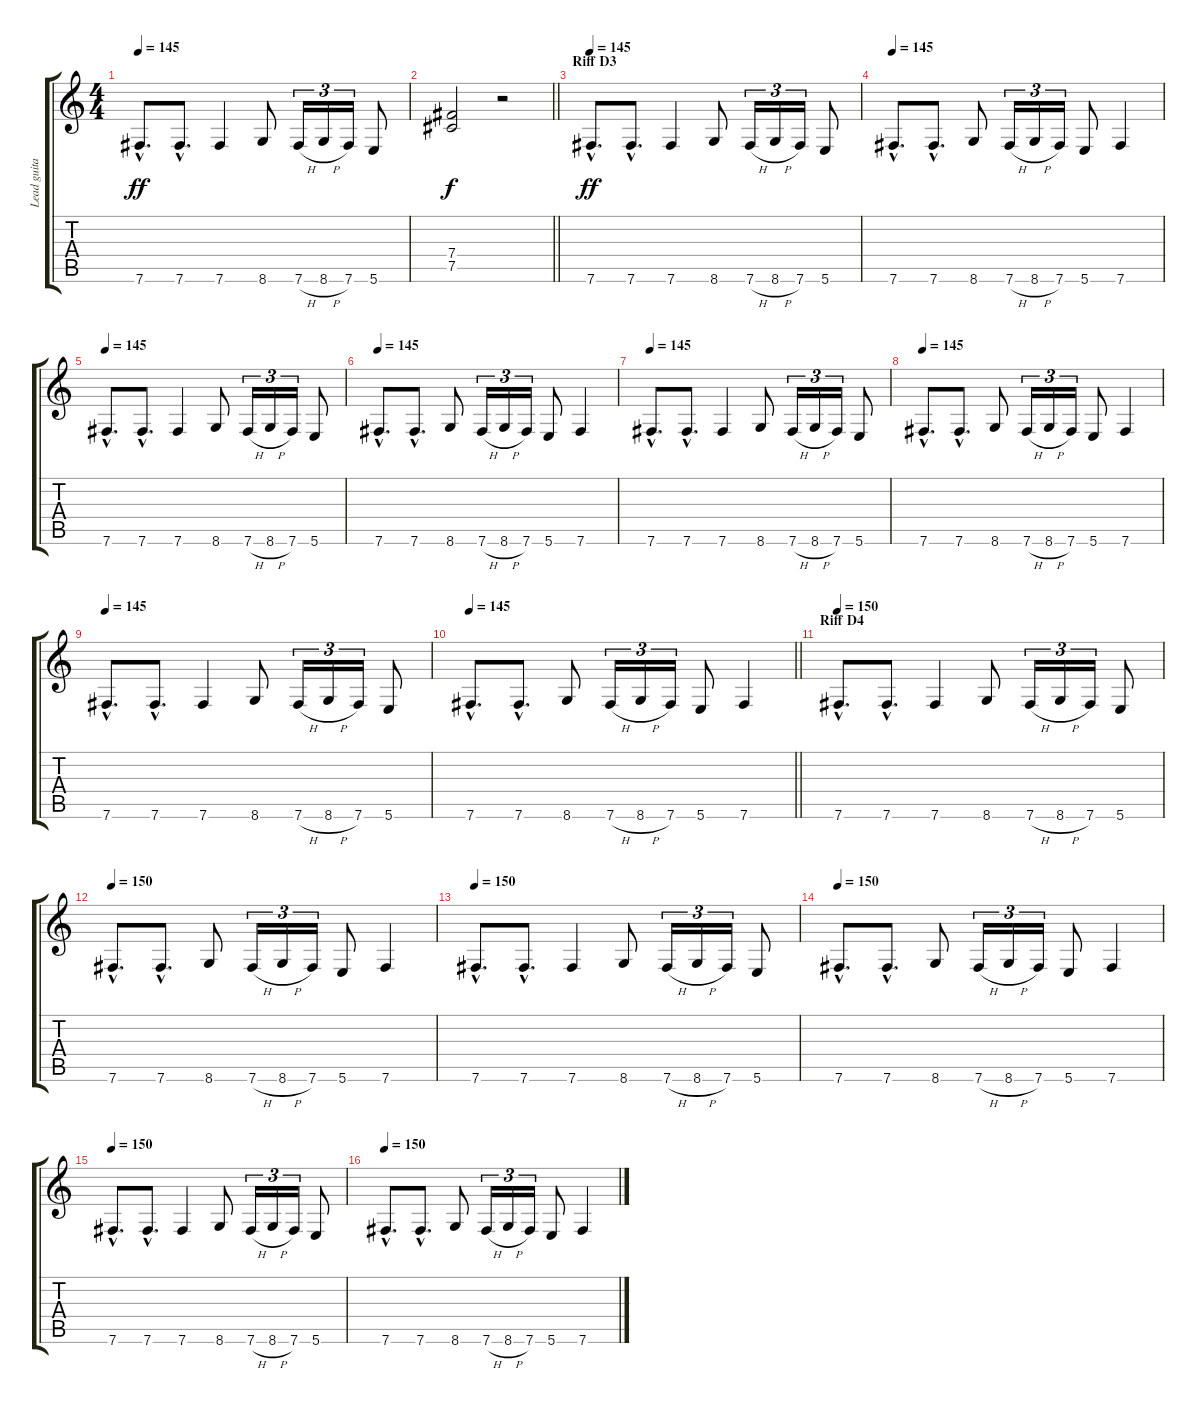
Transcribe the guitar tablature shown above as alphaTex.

\track ("Lead guitar" "Lead guita") {instrument overdrivenguitar}
\staff {score tabs}
\tuning (Db4 Ab3 E3 B2 Gb2 B1) {hide}
\ts (4 4)
\tempo 145
\clef g2
\ks c
7.6{hac}.8{d dy ff balance 16} 7.6{hac}.8{d} 7.6.4 8.6.8 7.6{h}.16{tu (3 2)} 8.6{h}.16{tu (3 2)} 7.6.16{tu (3 2)} 5.6.8 |
\barLineRight lightlight
(7.4 7.5).2{dy f} r.2 |
\section ("" "Riff D3")
\tempo 145
7.6{hac}.8{d dy ff balance 16} 7.6{hac}.8{d} 7.6.4 8.6.8 7.6{h}.16{tu (3 2)} 8.6{h}.16{tu (3 2)} 7.6.16{tu (3 2)} 5.6.8 |
\tempo 145
7.6{hac}.8{d} 7.6{hac}.8{d} 8.6.8 7.6{h}.16{tu (3 2)} 8.6{h}.16{tu (3 2)} 7.6.16{tu (3 2)} 5.6.8 7.6.4 |
\tempo 145
7.6{hac}.8{d balance 16} 7.6{hac}.8{d} 7.6.4 8.6.8 7.6{h}.16{tu (3 2)} 8.6{h}.16{tu (3 2)} 7.6.16{tu (3 2)} 5.6.8 |
\tempo 145
7.6{hac}.8{d} 7.6{hac}.8{d} 8.6.8 7.6{h}.16{tu (3 2)} 8.6{h}.16{tu (3 2)} 7.6.16{tu (3 2)} 5.6.8 7.6.4 |
\tempo 145
7.6{hac}.8{d balance 16} 7.6{hac}.8{d} 7.6.4 8.6.8 7.6{h}.16{tu (3 2)} 8.6{h}.16{tu (3 2)} 7.6.16{tu (3 2)} 5.6.8 |
\tempo 145
7.6{hac}.8{d} 7.6{hac}.8{d} 8.6.8 7.6{h}.16{tu (3 2)} 8.6{h}.16{tu (3 2)} 7.6.16{tu (3 2)} 5.6.8 7.6.4 |
\tempo 145
7.6{hac}.8{d balance 16} 7.6{hac}.8{d} 7.6.4 8.6.8 7.6{h}.16{tu (3 2)} 8.6{h}.16{tu (3 2)} 7.6.16{tu (3 2)} 5.6.8 |
\tempo 145
\barLineRight lightlight
7.6{hac}.8{d} 7.6{hac}.8{d} 8.6.8 7.6{h}.16{tu (3 2)} 8.6{h}.16{tu (3 2)} 7.6.16{tu (3 2)} 5.6.8 7.6.4 |
\section ("" "Riff D4")
\tempo 150
7.6{hac}.8{d balance 16} 7.6{hac}.8{d} 7.6.4 8.6.8 7.6{h}.16{tu (3 2)} 8.6{h}.16{tu (3 2)} 7.6.16{tu (3 2)} 5.6.8 |
\tempo 150
7.6{hac}.8{d} 7.6{hac}.8{d} 8.6.8 7.6{h}.16{tu (3 2)} 8.6{h}.16{tu (3 2)} 7.6.16{tu (3 2)} 5.6.8 7.6.4 |
\tempo 150
7.6{hac}.8{d balance 16} 7.6{hac}.8{d} 7.6.4 8.6.8 7.6{h}.16{tu (3 2)} 8.6{h}.16{tu (3 2)} 7.6.16{tu (3 2)} 5.6.8 |
\tempo 150
7.6{hac}.8{d} 7.6{hac}.8{d} 8.6.8 7.6{h}.16{tu (3 2)} 8.6{h}.16{tu (3 2)} 7.6.16{tu (3 2)} 5.6.8 7.6.4 |
\tempo 150
7.6{hac}.8{d balance 16} 7.6{hac}.8{d} 7.6.4 8.6.8 7.6{h}.16{tu (3 2)} 8.6{h}.16{tu (3 2)} 7.6.16{tu (3 2)} 5.6.8 |
\tempo 150
7.6{hac}.8{d} 7.6{hac}.8{d} 8.6.8 7.6{h}.16{tu (3 2)} 8.6{h}.16{tu (3 2)} 7.6.16{tu (3 2)} 5.6.8 7.6.4
